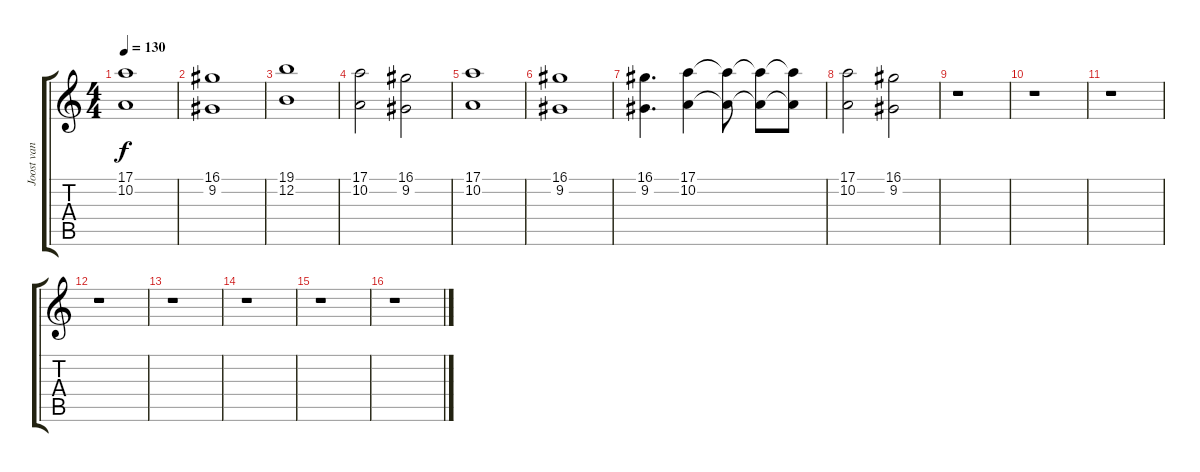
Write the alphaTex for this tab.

\track ("Joost van den Broek" "Joost van ") {instrument stringensemble2}
\staff {score tabs}
\tuning (E4 B3 G3 D3 A2 E2) {hide}
\ts (4 4)
\tempo 130
\clef g2
\ks c
(17.1 10.2).1{dy f} |
(16.1 9.2).1 |
(19.1 12.2).1 |
(17.1 10.2).2 (16.1 9.2).2 |
(17.1 10.2).1 |
(16.1 9.2).1 |
(16.1 9.2).4{d} (17.1 10.2).4 (17.1{t} 10.2{t}).8 (17.1{t} 10.2{t}).8 (17.1{t} 10.2{t}).8 |
(17.1 10.2).2 (16.1 9.2).2 |
r.1 |
r.1 |
r.1 |
r.1 |
r.1 |
r.1 |
r.1 |
r.1
